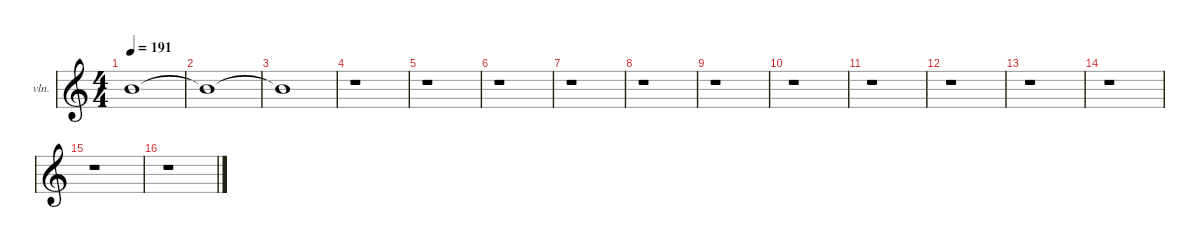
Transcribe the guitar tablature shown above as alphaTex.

\defaultSystemsLayout 4
\hideDynamics
\bracketExtendMode nobrackets
\firstSystemTrackNameOrientation horizontal
\otherSystemsTrackNameOrientation horizontal
\track ("Nanotron" "vln.") {instrument stringensemble1}
\staff {score}
\tuning (E4 B3 G3 D3 A2 E2 B1)
\ts (4 4)
\tempo 191
\clef g2
\ks c
7.1{t}.1{dy f beam Down} |
7.1{t}.1{beam Down} |
7.1{t}.1{beam Down} |
r.1{beam Down} |
r.1{beam Down} |
r.1{beam Down} |
r.1{beam Down} |
r.1{beam Down} |
r.1{beam Down} |
r.1{beam Down} |
r.1{beam Down} |
r.1{beam Down} |
r.1{beam Down} |
r.1{beam Down} |
r.1{beam Down} |
r.1{beam Down}
